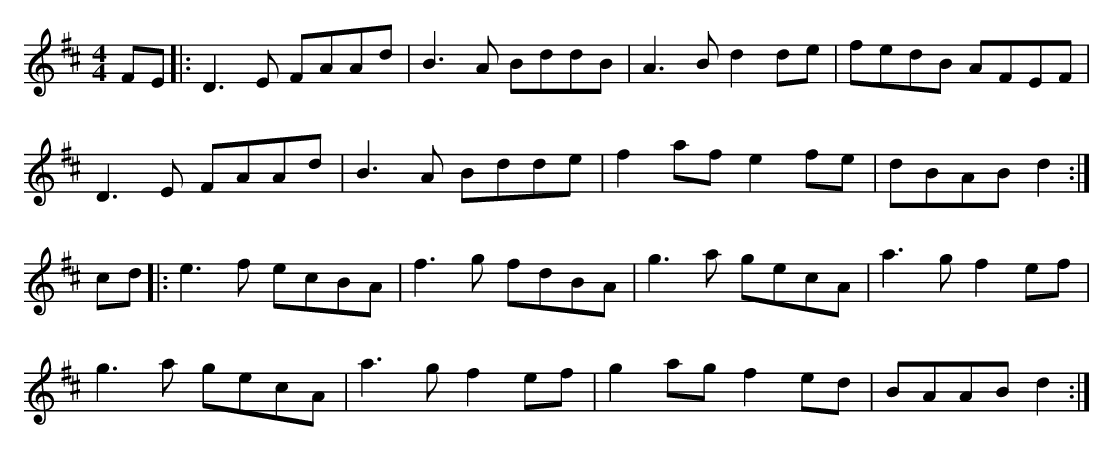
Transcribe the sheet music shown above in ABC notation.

X:1
M:4/4
K:D
FE|:D3E FAAd|B3A BddB|A3B d2de|fedB AFEF|
D3E FAAd|B3A Bdde|f2af e2fe|dBAB d2:|
cd|:e3f ecBA|f3g fdBA|g3a gecA|a3g f2ef|
g3a gecA|a3g f2ef|g2ag f2ed|BAAB d2:|
